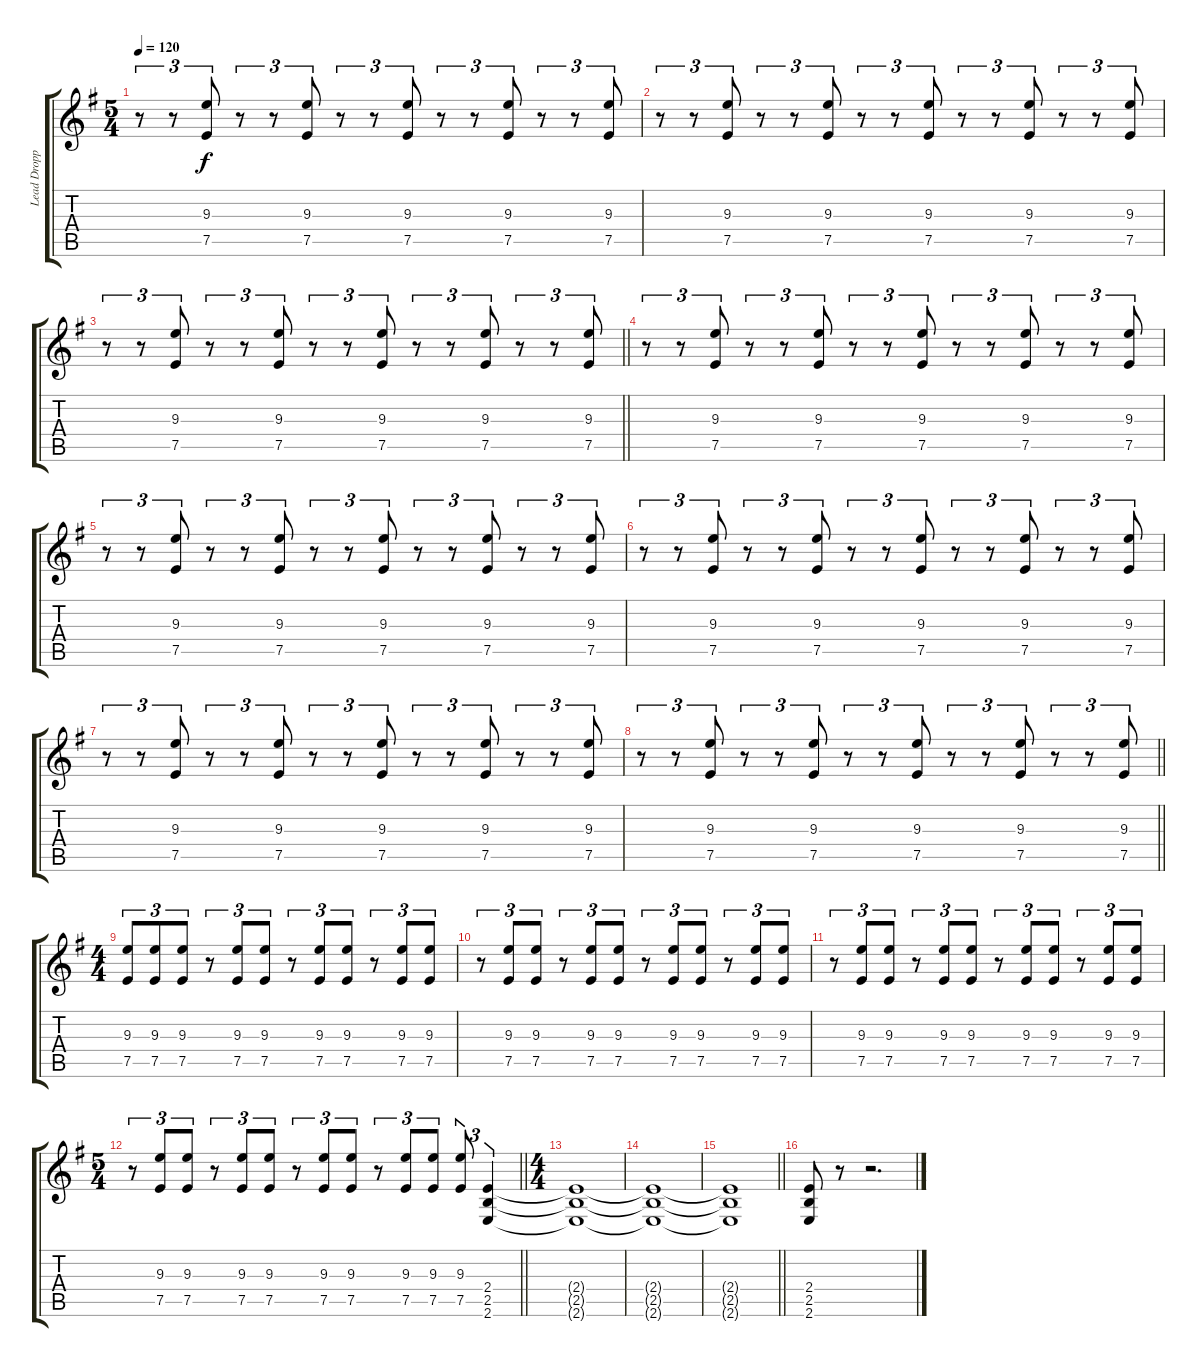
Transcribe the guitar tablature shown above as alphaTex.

\track ("Lead Dropped D " "Lead Dropp") {instrument distortionguitar}
\staff {score tabs}
\tuning (E4 B3 G3 D3 A2 D2) {hide}
\ts (5 4)
\tempo 120
\clef g2
\ks eminor
r.8{tu (3 2) dy f} r.8{tu (3 2)} (9.3 7.5).8{tu (3 2)} r.8{tu (3 2)} r.8{tu (3 2)} (9.3 7.5).8{tu (3 2)} r.8{tu (3 2)} r.8{tu (3 2)} (9.3 7.5).8{tu (3 2)} r.8{tu (3 2)} r.8{tu (3 2)} (9.3 7.5).8{tu (3 2)} r.8{tu (3 2)} r.8{tu (3 2)} (9.3 7.5).8{tu (3 2)} |
r.8{tu (3 2)} r.8{tu (3 2)} (9.3 7.5).8{tu (3 2)} r.8{tu (3 2)} r.8{tu (3 2)} (9.3 7.5).8{tu (3 2)} r.8{tu (3 2)} r.8{tu (3 2)} (9.3 7.5).8{tu (3 2)} r.8{tu (3 2)} r.8{tu (3 2)} (9.3 7.5).8{tu (3 2)} r.8{tu (3 2)} r.8{tu (3 2)} (9.3 7.5).8{tu (3 2)} |
\barLineRight lightlight
r.8{tu (3 2)} r.8{tu (3 2)} (9.3 7.5).8{tu (3 2)} r.8{tu (3 2)} r.8{tu (3 2)} (9.3 7.5).8{tu (3 2)} r.8{tu (3 2)} r.8{tu (3 2)} (9.3 7.5).8{tu (3 2)} r.8{tu (3 2)} r.8{tu (3 2)} (9.3 7.5).8{tu (3 2)} r.8{tu (3 2)} r.8{tu (3 2)} (9.3 7.5).8{tu (3 2)} |
r.8{tu (3 2)} r.8{tu (3 2)} (9.3 7.5).8{tu (3 2)} r.8{tu (3 2)} r.8{tu (3 2)} (9.3 7.5).8{tu (3 2)} r.8{tu (3 2)} r.8{tu (3 2)} (9.3 7.5).8{tu (3 2)} r.8{tu (3 2)} r.8{tu (3 2)} (9.3 7.5).8{tu (3 2)} r.8{tu (3 2)} r.8{tu (3 2)} (9.3 7.5).8{tu (3 2)} |
r.8{tu (3 2)} r.8{tu (3 2)} (9.3 7.5).8{tu (3 2)} r.8{tu (3 2)} r.8{tu (3 2)} (9.3 7.5).8{tu (3 2)} r.8{tu (3 2)} r.8{tu (3 2)} (9.3 7.5).8{tu (3 2)} r.8{tu (3 2)} r.8{tu (3 2)} (9.3 7.5).8{tu (3 2)} r.8{tu (3 2)} r.8{tu (3 2)} (9.3 7.5).8{tu (3 2)} |
r.8{tu (3 2)} r.8{tu (3 2)} (9.3 7.5).8{tu (3 2)} r.8{tu (3 2)} r.8{tu (3 2)} (9.3 7.5).8{tu (3 2)} r.8{tu (3 2)} r.8{tu (3 2)} (9.3 7.5).8{tu (3 2)} r.8{tu (3 2)} r.8{tu (3 2)} (9.3 7.5).8{tu (3 2)} r.8{tu (3 2)} r.8{tu (3 2)} (9.3 7.5).8{tu (3 2)} |
r.8{tu (3 2)} r.8{tu (3 2)} (9.3 7.5).8{tu (3 2)} r.8{tu (3 2)} r.8{tu (3 2)} (9.3 7.5).8{tu (3 2)} r.8{tu (3 2)} r.8{tu (3 2)} (9.3 7.5).8{tu (3 2)} r.8{tu (3 2)} r.8{tu (3 2)} (9.3 7.5).8{tu (3 2)} r.8{tu (3 2)} r.8{tu (3 2)} (9.3 7.5).8{tu (3 2)} |
\barLineRight lightlight
r.8{tu (3 2)} r.8{tu (3 2)} (9.3 7.5).8{tu (3 2)} r.8{tu (3 2)} r.8{tu (3 2)} (9.3 7.5).8{tu (3 2)} r.8{tu (3 2)} r.8{tu (3 2)} (9.3 7.5).8{tu (3 2)} r.8{tu (3 2)} r.8{tu (3 2)} (9.3 7.5).8{tu (3 2)} r.8{tu (3 2)} r.8{tu (3 2)} (9.3 7.5).8{tu (3 2)} |
\ts (4 4)
(9.3 7.5).8{tu (3 2) balance 8} (9.3 7.5).8{tu (3 2)} (9.3 7.5).8{tu (3 2)} r.8{tu (3 2)} (9.3 7.5).8{tu (3 2)} (9.3 7.5).8{tu (3 2)} r.8{tu (3 2)} (9.3 7.5).8{tu (3 2)} (9.3 7.5).8{tu (3 2)} r.8{tu (3 2)} (9.3 7.5).8{tu (3 2)} (9.3 7.5).8{tu (3 2)} |
r.8{tu (3 2)} (9.3 7.5).8{tu (3 2)} (9.3 7.5).8{tu (3 2)} r.8{tu (3 2)} (9.3 7.5).8{tu (3 2)} (9.3 7.5).8{tu (3 2)} r.8{tu (3 2)} (9.3 7.5).8{tu (3 2)} (9.3 7.5).8{tu (3 2)} r.8{tu (3 2)} (9.3 7.5).8{tu (3 2)} (9.3 7.5).8{tu (3 2)} |
r.8{tu (3 2)} (9.3 7.5).8{tu (3 2)} (9.3 7.5).8{tu (3 2)} r.8{tu (3 2)} (9.3 7.5).8{tu (3 2)} (9.3 7.5).8{tu (3 2)} r.8{tu (3 2)} (9.3 7.5).8{tu (3 2)} (9.3 7.5).8{tu (3 2)} r.8{tu (3 2)} (9.3 7.5).8{tu (3 2)} (9.3 7.5).8{tu (3 2)} |
\ts (5 4)
\barLineRight lightlight
r.8{tu (3 2)} (9.3 7.5).8{tu (3 2)} (9.3 7.5).8{tu (3 2)} r.8{tu (3 2)} (9.3 7.5).8{tu (3 2)} (9.3 7.5).8{tu (3 2)} r.8{tu (3 2)} (9.3 7.5).8{tu (3 2)} (9.3 7.5).8{tu (3 2)} r.8{tu (3 2)} (9.3 7.5).8{tu (3 2)} (9.3 7.5).8{tu (3 2)} (9.3 7.5).8{tu (3 2)} (2.4 2.5 2.6).4{tu (3 2)} |
\ts (4 4)
(2.4{t} 2.5{t} 2.6{t}).1 |
(2.4{t} 2.5{t} 2.6{t}).1 |
\barLineRight lightlight
(2.4{t} 2.5{t} 2.6{t}).1 |
\section ("" "")
(2.4 2.5 2.6).8 r.8 r.2{d}
